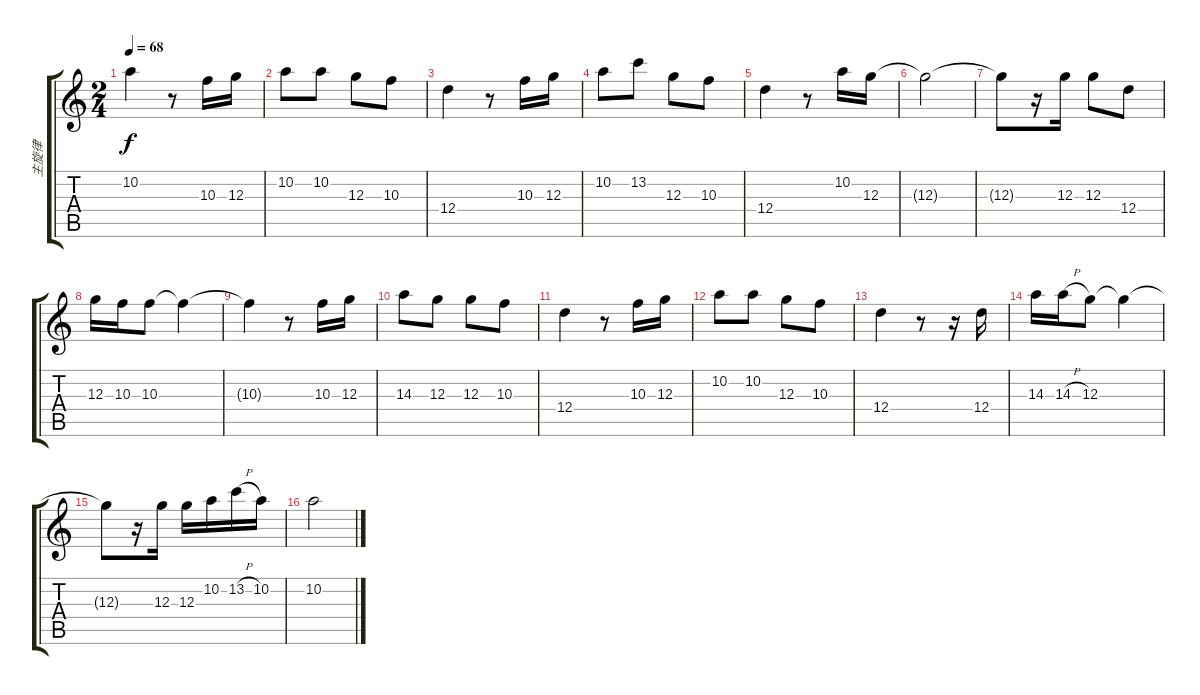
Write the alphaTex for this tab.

\track ("主旋律" "主旋律") {instrument overdrivenguitar}
\staff {score tabs}
\tuning (E4 B3 G3 D3 A2 E2) {hide}
\ts (2 4)
\tempo 68
\clef g2
\ks c
10.2{t}.4{dy f} r.8 10.3.16 12.3.16 |
10.2.8 10.2.8 12.3.8 10.3.8 |
12.4.4 r.8 10.3.16 12.3.16 |
10.2.8 13.2.8 12.3.8 10.3.8 |
12.4.4 r.8 10.2.16 12.3.16 |
12.3{t}.2 |
12.3{t}.8 r.16 12.3.16 12.3.8 12.4.8 |
12.3.16 10.3.16 10.3.8 10.3{t}.4 |
10.3{t}.4 r.8 10.3.16 12.3.16 |
14.3.8 12.3.8 12.3.8 10.3.8 |
12.4.4 r.8 10.3.16 12.3.16 |
10.2.8 10.2.8 12.3.8 10.3.8 |
12.4.4 r.8 r.16 12.4.16 |
14.3.16 14.3{h}.16 12.3.8 12.3{t}.4 |
12.3{t}.8 r.16 12.3.16 12.3.16 10.2.16 13.2{h}.16 10.2.16 |
10.2.2
